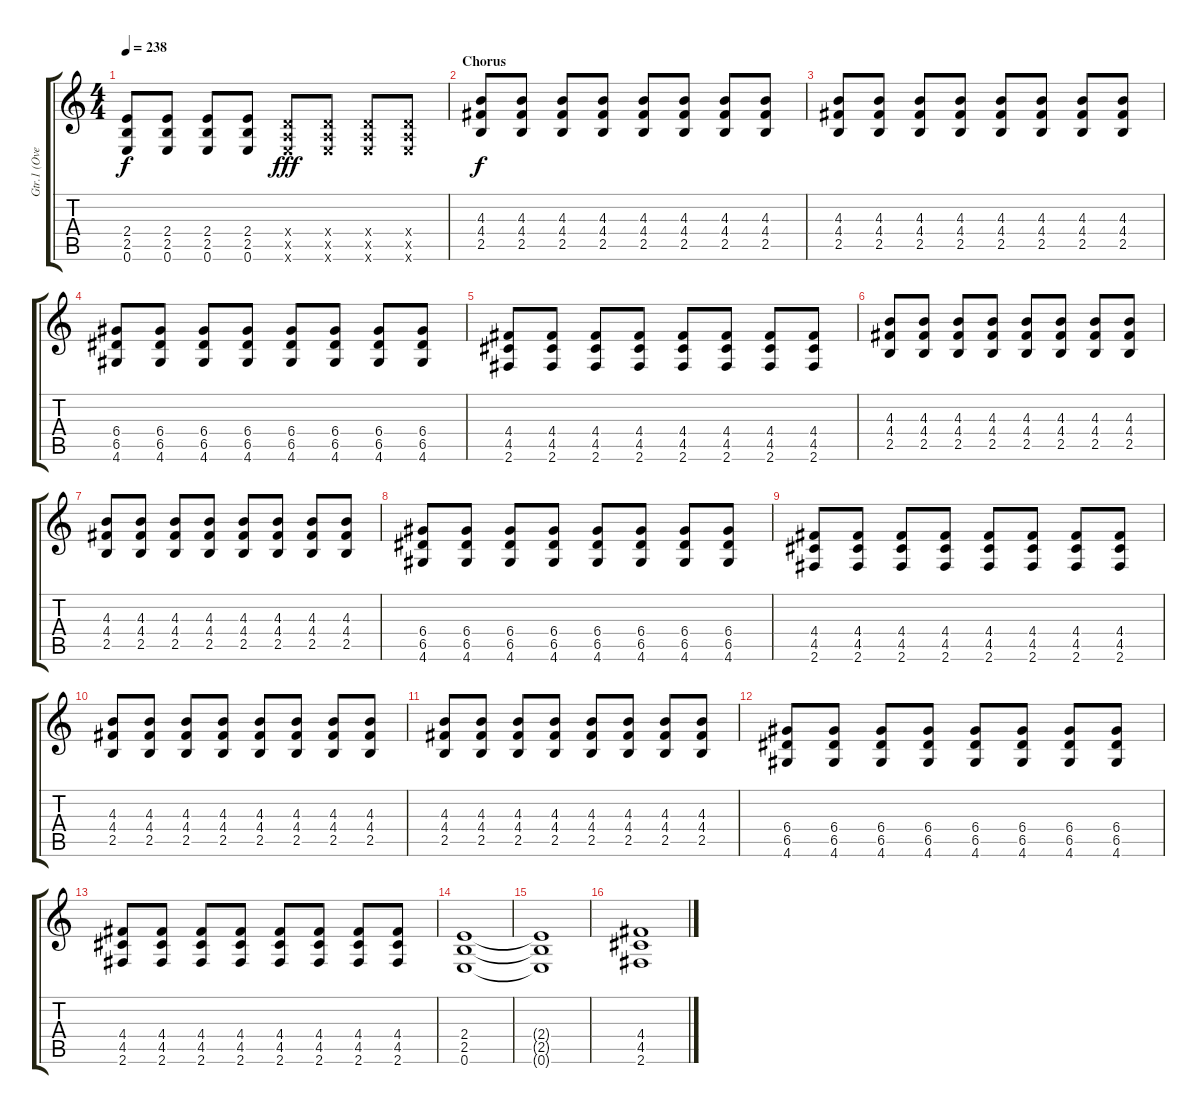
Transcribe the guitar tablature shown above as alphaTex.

\track ("Gtr.1 (Overdriven)" "Gtr.1 (Ove") {instrument overdrivenguitar}
\staff {score tabs}
\tuning (E4 B3 G3 D3 A2 E2) {hide}
\ts (4 4)
\tempo 238
\clef g2
\ks c
(2.4 2.5 0.6).8{dy f} (2.4 2.5 0.6).8 (2.4 2.5 0.6).8 (2.4 2.5 0.6).8 (0.4{x} 0.5{x} 0.6{x}).8{dy fff} (0.4{x} 0.5{x} 0.6{x}).8 (0.4{x} 0.5{x} 0.6{x}).8 (0.4{x} 0.5{x} 0.6{x}).8 |
\section ("" "Chorus")
(4.3 4.4 2.5).8{dy f} (4.3 4.4 2.5).8 (4.3 4.4 2.5).8 (4.3 4.4 2.5).8 (4.3 4.4 2.5).8 (4.3 4.4 2.5).8 (4.3 4.4 2.5).8 (4.3 4.4 2.5).8 |
(4.3 4.4 2.5).8 (4.3 4.4 2.5).8 (4.3 4.4 2.5).8 (4.3 4.4 2.5).8 (4.3 4.4 2.5).8 (4.3 4.4 2.5).8 (4.3 4.4 2.5).8 (4.3 4.4 2.5).8 |
(6.4 6.5 4.6).8 (6.4 6.5 4.6).8 (6.4 6.5 4.6).8 (6.4 6.5 4.6).8 (6.4 6.5 4.6).8 (6.4 6.5 4.6).8 (6.4 6.5 4.6).8 (6.4 6.5 4.6).8 |
(4.4 4.5 2.6).8 (4.4 4.5 2.6).8 (4.4 4.5 2.6).8 (4.4 4.5 2.6).8 (4.4 4.5 2.6).8 (4.4 4.5 2.6).8 (4.4 4.5 2.6).8 (4.4 4.5 2.6).8 |
(4.3 4.4 2.5).8 (4.3 4.4 2.5).8 (4.3 4.4 2.5).8 (4.3 4.4 2.5).8 (4.3 4.4 2.5).8 (4.3 4.4 2.5).8 (4.3 4.4 2.5).8 (4.3 4.4 2.5).8 |
(4.3 4.4 2.5).8 (4.3 4.4 2.5).8 (4.3 4.4 2.5).8 (4.3 4.4 2.5).8 (4.3 4.4 2.5).8 (4.3 4.4 2.5).8 (4.3 4.4 2.5).8 (4.3 4.4 2.5).8 |
(6.4 6.5 4.6).8 (6.4 6.5 4.6).8 (6.4 6.5 4.6).8 (6.4 6.5 4.6).8 (6.4 6.5 4.6).8 (6.4 6.5 4.6).8 (6.4 6.5 4.6).8 (6.4 6.5 4.6).8 |
(4.4 4.5 2.6).8 (4.4 4.5 2.6).8 (4.4 4.5 2.6).8 (4.4 4.5 2.6).8 (4.4 4.5 2.6).8 (4.4 4.5 2.6).8 (4.4 4.5 2.6).8 (4.4 4.5 2.6).8 |
(4.3 4.4 2.5).8 (4.3 4.4 2.5).8 (4.3 4.4 2.5).8 (4.3 4.4 2.5).8 (4.3 4.4 2.5).8 (4.3 4.4 2.5).8 (4.3 4.4 2.5).8 (4.3 4.4 2.5).8 |
(4.3 4.4 2.5).8 (4.3 4.4 2.5).8 (4.3 4.4 2.5).8 (4.3 4.4 2.5).8 (4.3 4.4 2.5).8 (4.3 4.4 2.5).8 (4.3 4.4 2.5).8 (4.3 4.4 2.5).8 |
(6.4 6.5 4.6).8 (6.4 6.5 4.6).8 (6.4 6.5 4.6).8 (6.4 6.5 4.6).8 (6.4 6.5 4.6).8 (6.4 6.5 4.6).8 (6.4 6.5 4.6).8 (6.4 6.5 4.6).8 |
(4.4 4.5 2.6).8 (4.4 4.5 2.6).8 (4.4 4.5 2.6).8 (4.4 4.5 2.6).8 (4.4 4.5 2.6).8 (4.4 4.5 2.6).8 (4.4 4.5 2.6).8 (4.4 4.5 2.6).8 |
(2.4 2.5 0.6).1 |
(2.4{t} 2.5{t} 0.6{t}).1 |
(4.4 4.5 2.6).1
